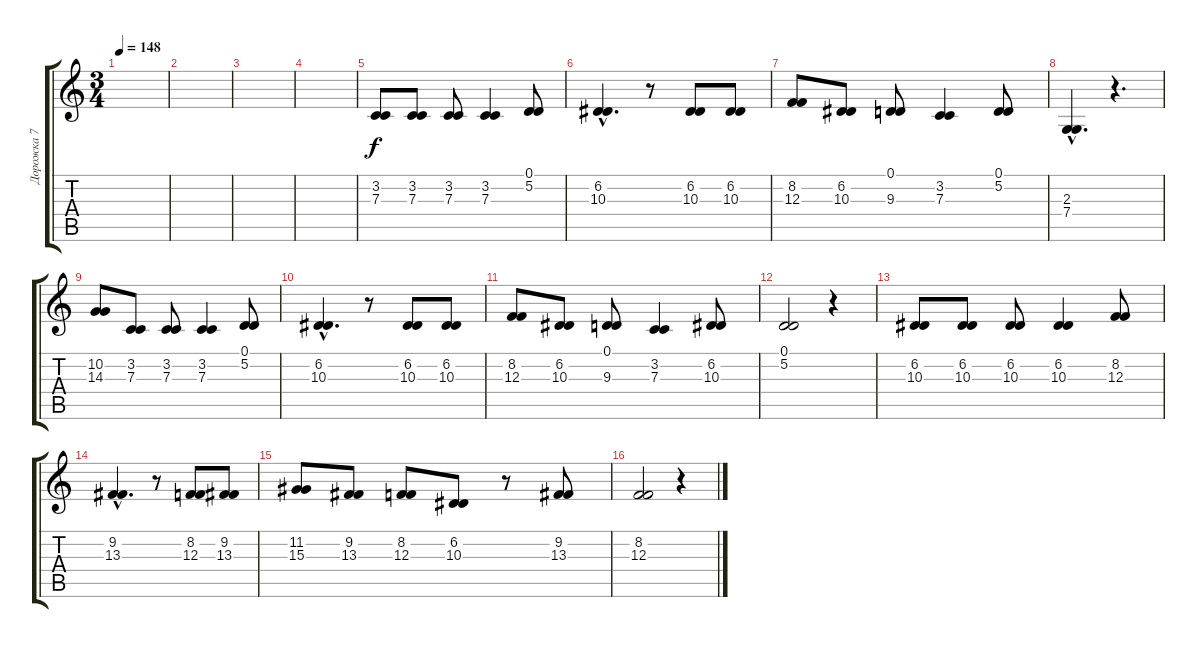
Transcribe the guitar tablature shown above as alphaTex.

\track ("Дорожка 7" "Дорожка 7") {instrument fx5brightness}
\staff {score tabs}
\tuning (D4 A3 F3 C3 G2 D2) {hide}
\ts (3 4)
\tempo 148
\clef g2
\ks c
|
|
|
|
(3.2 7.3).8{volume 16 balance 8} (3.2 7.3).8 (3.2 7.3).8 (3.2 7.3).4 (0.1 5.2).8 |
(6.2{hac} 10.3{hac}).4{d} r.8 (6.2 10.3).8 (6.2 10.3).8 |
(8.2 12.3).8 (6.2 10.3).8 (0.1 9.3).8 (3.2 7.3).4 (0.1 5.2).8 |
(2.3{hac} 7.4{hac}).4{d} r.4{d} |
(10.2 14.3).8 (3.2 7.3).8 (3.2 7.3).8 (3.2 7.3).4 (0.1 5.2).8 |
(6.2{hac} 10.3{hac}).4{d} r.8 (6.2 10.3).8 (6.2 10.3).8 |
(8.2 12.3).8 (6.2 10.3).8 (0.1 9.3).8 (3.2 7.3).4 (6.2 10.3).8 |
(0.1 5.2).2 r.4 |
(6.2 10.3).8 (6.2 10.3).8 (6.2 10.3).8 (6.2 10.3).4 (8.2 12.3).8 |
(9.2{hac} 13.3{hac}).4{d} r.8 (8.2 12.3).8 (9.2 13.3).8 |
(11.2 15.3).8 (9.2 13.3).8 (8.2 12.3).8 (6.2 10.3).8 r.8 (9.2 13.3).8 |
(8.2 12.3).2 r.4
